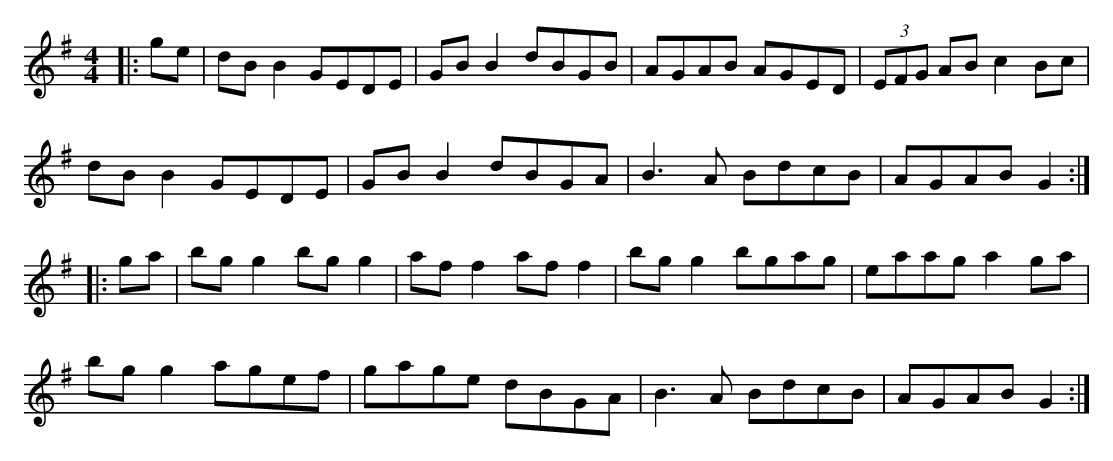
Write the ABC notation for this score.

X:1
M:4/4
K:G
|:ge|dB B2 GEDE|GB B2 dBGB|AGAB AGED|(3EFG AB c2Bc|
dB B2 GEDE|GB B2 dBGA|B3A BdcB|AGAB G2:|
|:ga|bg g2 bg g2|af f2 af f2|bg g2 bgag|eaag a2ga|
bg g2 agef|gage dBGA|B3A BdcB|AGAB G2:|
